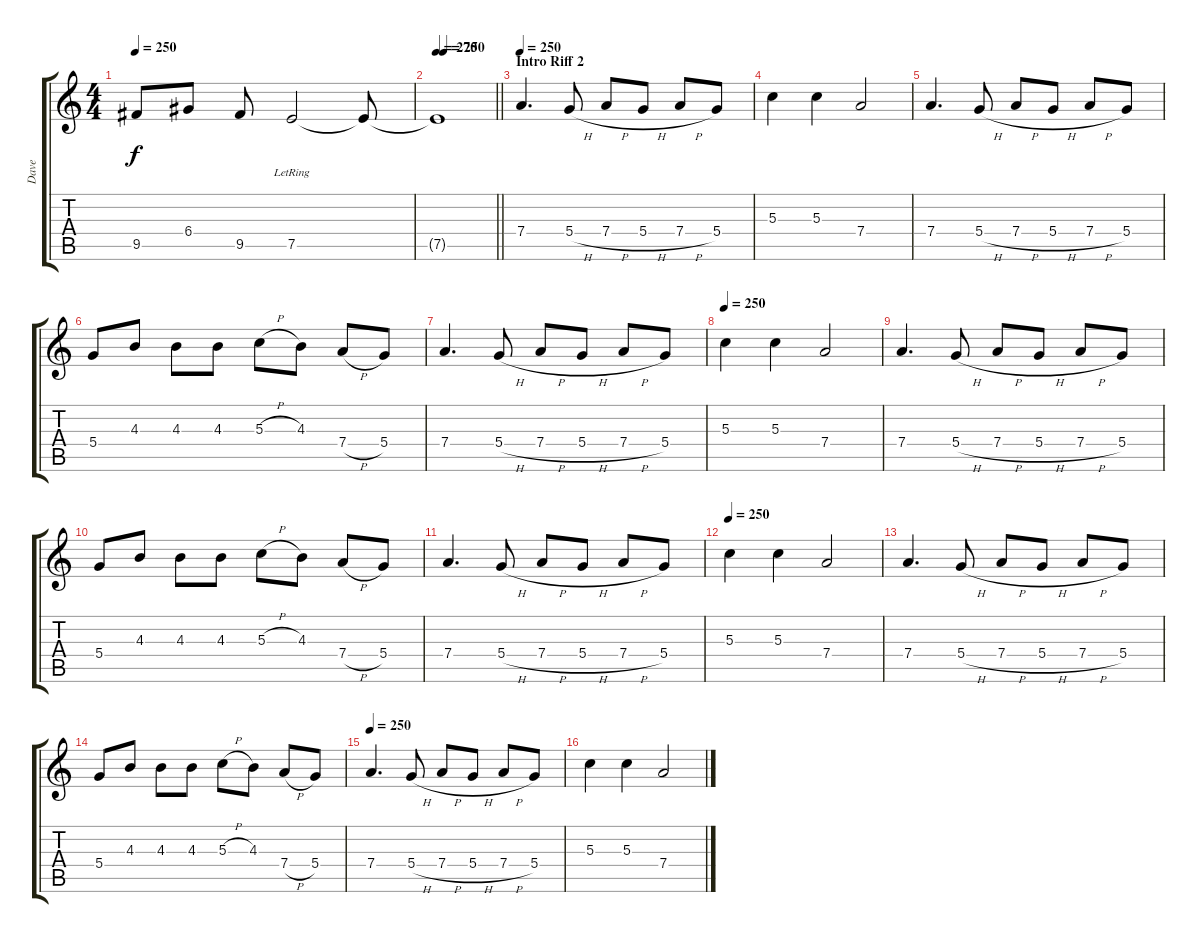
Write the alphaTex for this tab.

\track ("Dave" "Dave") {instrument distortionguitar}
\staff {score tabs}
\tuning (E4 B3 G3 D3 A2 E2) {hide}
\ts (4 4)
\tempo 250
\clef g2
\ks c
9.5.8{dy f} 6.4.8 9.5.8 7.5{lr}.2 7.5{t}.8 |
\tempo 270
\tempo (250 0.125)
\barLineRight lightlight
7.5{t}.1 |
\section ("" "Intro Riff 2")
\tempo 230
\tempo 250
7.4.4{d volume 14 balance 16} 5.4{h}.8 7.4{h}.8 5.4{h}.8 7.4{h}.8 5.4.8 |
5.3.4 5.3.4 7.4.2 |
7.4.4{d} 5.4{h}.8 7.4{h}.8 5.4{h}.8 7.4{h}.8 5.4.8 |
5.4.8 4.3.8 4.3.8 4.3.8 5.3{h}.8 4.3.8 7.4{h}.8 5.4.8 |
7.4.4{d} 5.4{h}.8 7.4{h}.8 5.4{h}.8 7.4{h}.8 5.4.8 |
\tempo 250
5.3.4 5.3.4 7.4.2 |
7.4.4{d} 5.4{h}.8 7.4{h}.8 5.4{h}.8 7.4{h}.8 5.4.8 |
5.4.8 4.3.8 4.3.8 4.3.8 5.3{h}.8 4.3.8 7.4{h}.8 5.4.8 |
7.4.4{d} 5.4{h}.8 7.4{h}.8 5.4{h}.8 7.4{h}.8 5.4.8 |
\tempo 250
5.3.4 5.3.4 7.4.2 |
7.4.4{d} 5.4{h}.8 7.4{h}.8 5.4{h}.8 7.4{h}.8 5.4.8 |
5.4.8 4.3.8 4.3.8 4.3.8 5.3{h}.8 4.3.8 7.4{h}.8 5.4.8 |
\tempo 250
7.4.4{d} 5.4{h}.8 7.4{h}.8 5.4{h}.8 7.4{h}.8 5.4.8 |
5.3.4 5.3.4 7.4.2
